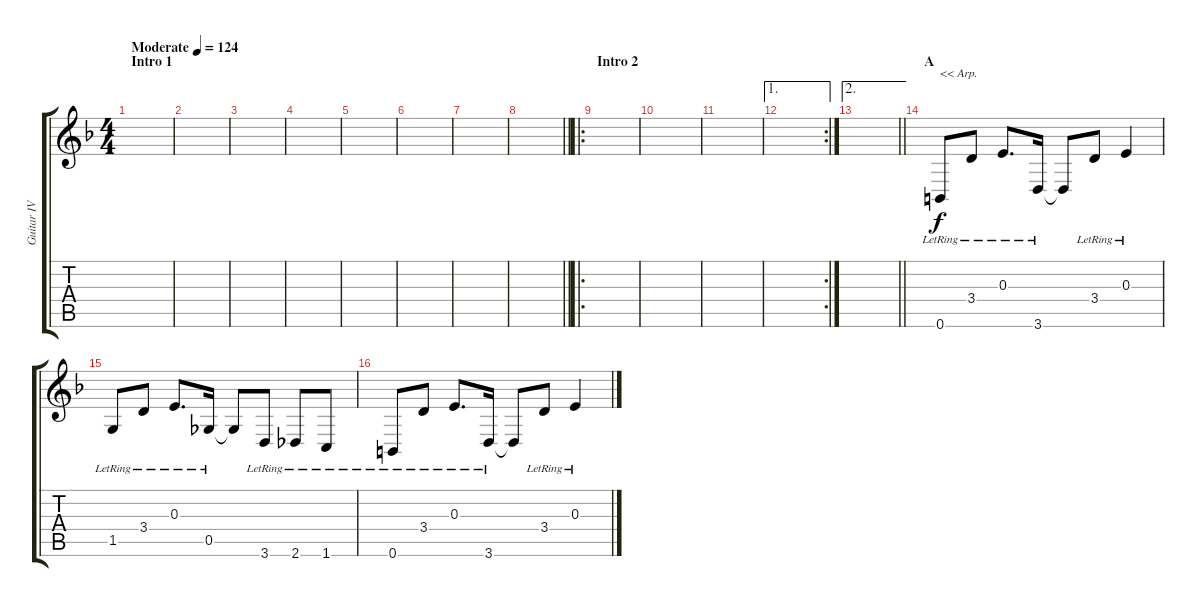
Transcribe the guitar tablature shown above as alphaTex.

\track ("Guitar IV" "Guitar IV") {instrument electricguitarclean}
\staff {score tabs}
\tuning (Db4 Ab3 E3 B2 Gb2 B1) {hide}
\ts (4 4)
\section ("" "Intro 1")
\tempo (124 "Moderate")
\clef g2
\ks f
|
|
|
|
|
|
|
\barLineRight lightlight
|
\ro
\section ("" "Intro 2")
|
|
|
\ae 1
\rc 2
|
\ae 2
\barLineRight lightlight
|
\section ("" "A")
0.6{lr}.8{txt "<< Arp."} 3.4{lr}.8 0.3{lr}.8{d} 3.6{lr}.16 3.6{t}.8 3.4{lr}.8 0.3{lr}.4 |
1.5{lr}.8 3.4{lr}.8 0.3{lr}.8{d} 0.5{lr}.16 0.5{t}.8 3.6{lr}.8 2.6{lr}.8 1.6{lr}.8 |
0.6{lr}.8 3.4{lr}.8 0.3{lr}.8{d} 3.6{lr}.16 3.6{t}.8 3.4{lr}.8 0.3{lr}.4
